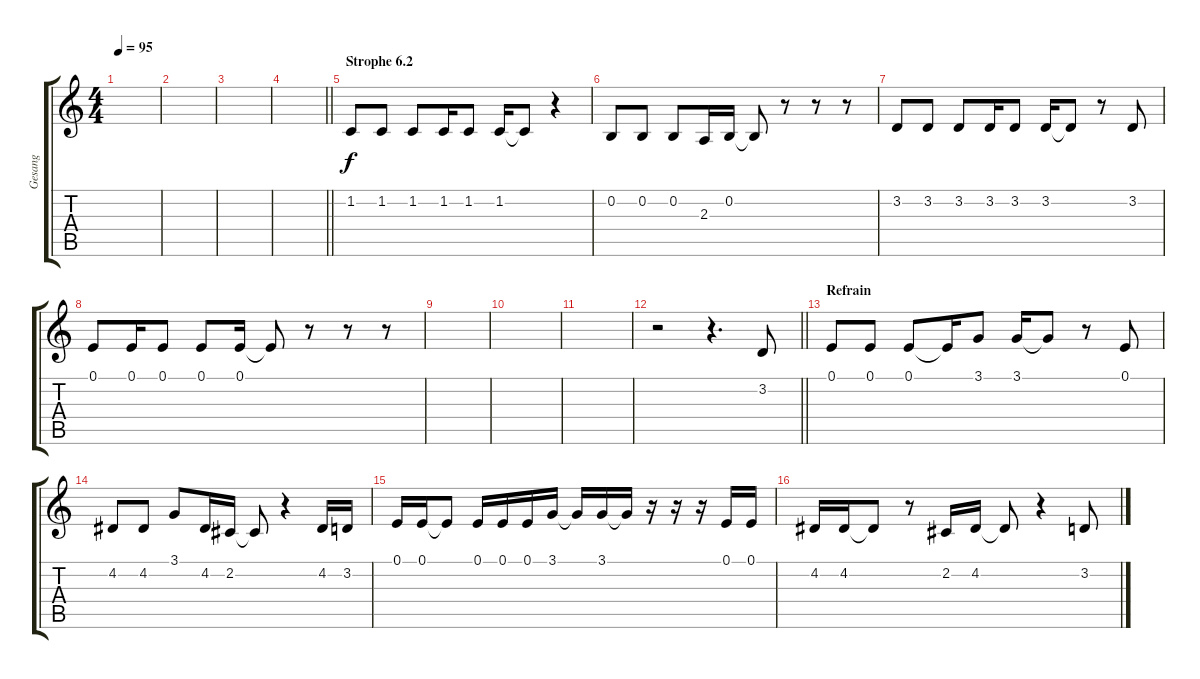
\track ("Gesang" "Gesang") {instrument oboe}
\staff {score tabs}
\tuning (E4 B3 G3 D3 A2 E2) {hide}
\ts (4 4)
\tempo 95
\clef g2
\ks c
|
|
|
\barLineRight lightlight
|
\section ("" "Strophe 6.2")
1.2.8 1.2.8 1.2.8 1.2.16 1.2.8 1.2.16 1.2{t}.8 r.4 |
0.2.8 0.2.8 0.2.8 2.3.16 0.2.16 0.2{t}.8 r.8 r.8 r.8 |
3.2.8 3.2.8 3.2.8 3.2.16 3.2.8 3.2.16 3.2{t}.8 r.8 3.2.8 |
0.1.8 0.1.16 0.1.8 0.1.8 0.1.16 0.1{t}.8 r.8 r.8 r.8 |
|
|
|
\barLineRight lightlight
r.2 r.4{d} 3.2.8 |
\section ("" "Refrain")
0.1.8 0.1.8 0.1.8 0.1{t}.16 3.1.8 3.1.16 3.1{t}.8 r.8 0.1.8 |
4.2.8 4.2.8 3.1.8 4.2.16 2.2.16 2.2{t}.8 r.4 4.2.16 3.2.16 |
0.1.16 0.1.16 0.1{t}.8 0.1.16 0.1.16 0.1.16 3.1.16 3.1{t}.16 3.1.16 3.1{t}.16 r.16 r.16 r.16 0.1.16 0.1.16 |
4.2.16 4.2.16 4.2{t}.8 r.8 2.2.16 4.2.16 4.2{t}.8 r.4 3.2.8
